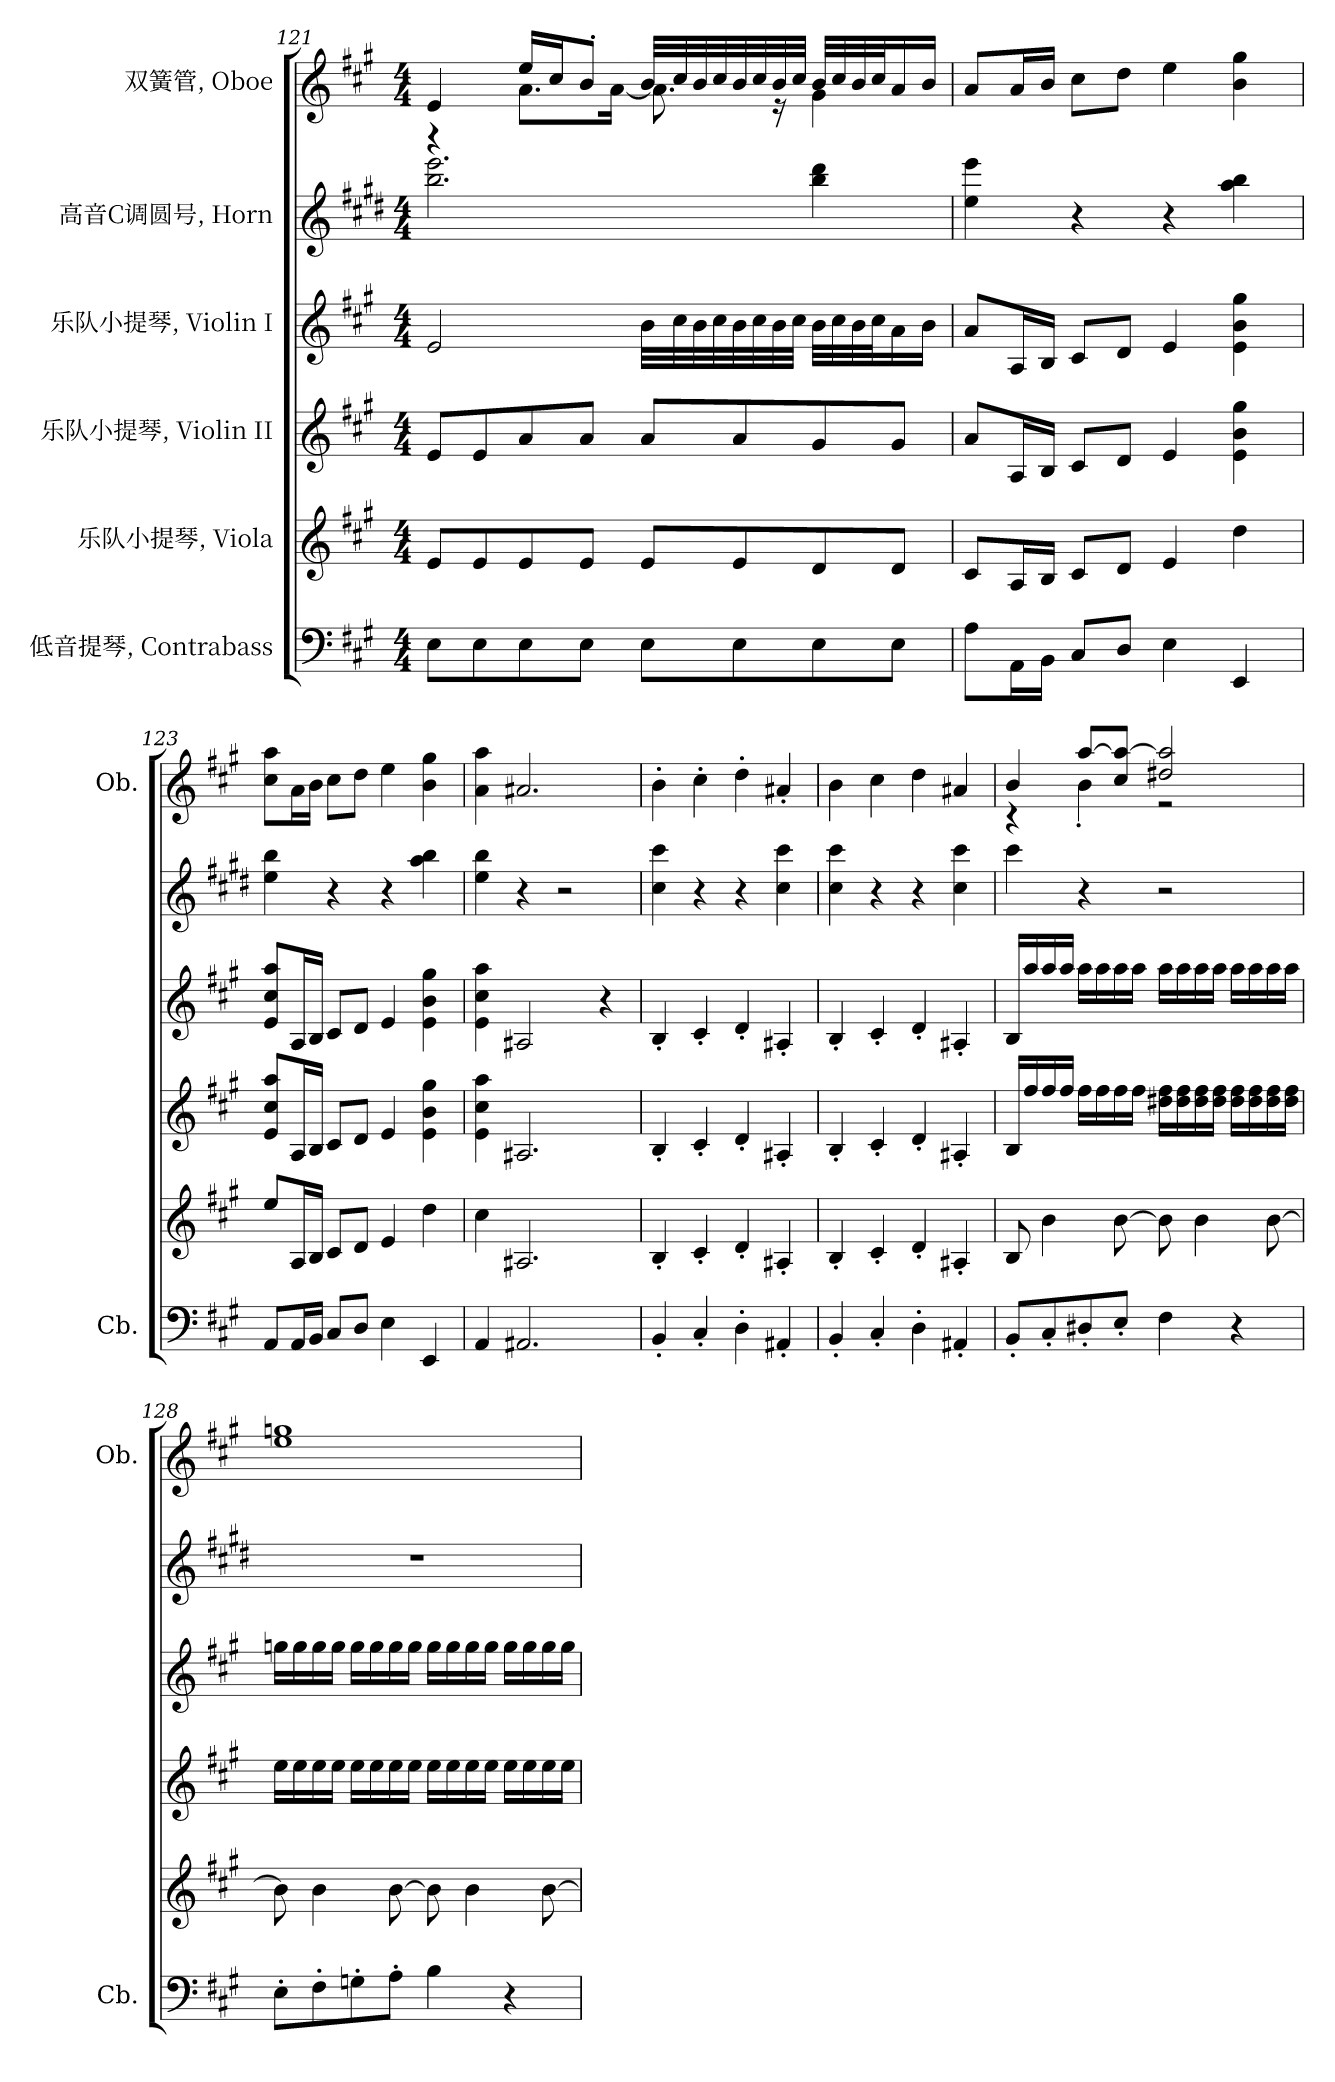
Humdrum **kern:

**kern	**kern	**kern	**kern	**kern	**kern
*part6	*part5	*part4	*part3	*part2	*part1
*staff6	*staff5	*staff4	*staff3	*staff2	*staff1
*I"低音提琴, Contrabass	*I"乐队小提琴, Viola	*I"乐队小提琴, Violin II	*I"乐队小提琴, Violin I	*I"高音C调圆号, Horn	*I"双簧管, Oboe
*I'Cb.	*	*	*	*	*I'Ob.
!!LO:PB:g=z
*clefF4	*clefG2	*clefG2	*clefG2	*clefG2	*clefG2
*ITrd7c12	*	*	*	*ITrd4c7	*
*k[f#c#g#]	*k[f#c#g#]	*k[f#c#g#]	*k[f#c#g#]	*k[f#c#g#]	*k[f#c#g#]
*M4/4	*M4/4	*M4/4	*M4/4	*M4/4	*M4/4
=121	=121	=121	=121	=121	=121
*	*	*	*	*	*^
8EE\L	8e/L	8e/L	2e/	2.ee\ 2.aa\	4e/	4r
8EE\	8e/	8e/	.	.	.	.
8EE\	8e/	8a/	.	.	16ee/LL	8.a\L
.	.	.	.	.	16cc#/J	.
8EE\J	8e/J	8a/J	.	.	8b'/J	.
.	.	.	.	.	.	[16a\Jk
8EE\L	8e/L	8a/L	32b\LLL	.	32b/LLL	8.a\]
.	.	.	32cc#\	.	32cc#/	.
.	.	.	32b\	.	32b/	.
.	.	.	32cc#\	.	32cc#/	.
8EE\	8e/	8a/	32b\	.	32b/	.
.	.	.	32cc#\	.	32cc#/	.
.	.	.	32b\	.	32b/	16r
.	.	.	32cc#\JJJ	.	32cc#/JJJ	.
8EE\	8d/	8g#/	32b\LLL	4ee\ 4gg#\	32b/LLL	4g#\
.	.	.	32cc#\	.	32cc#/	.
.	.	.	32b\	.	32b/	.
.	.	.	32cc#\J	.	32cc#/J	.
8EE\J	8d/J	8g#/J	16a\	.	16a/	.
.	.	.	16b\JJ	.	16b/JJ	.
*	*	*	*	*	*v	*v
=122	=122	=122	=122	=122	=122
8AA\L	8c#/L	8a/L	8a/L	4a\ 4aa\	8a/L
16AAA\L	16A/L	16A/L	16A/L	.	16a/L
16BBB\JJ	16B/JJ	16B/JJ	16B/JJ	.	16b/JJ
8CC#/L	8c#/L	8c#/L	8c#/L	4r	8cc#\L
8DD/J	8d/J	8d/J	8d/J	.	8dd\J
4EE\	4e/	4e/	4e/	4r	4ee\
4EEE/	4dd\	4e\ 4b\ 4gg#\	4e\ 4b\ 4gg#\	4dd\ 4ee\	4b\ 4gg#\
=123	=123	=123	=123	=123	=123
8AAA/L	8ee/L	8e/ 8cc#/ 8aa/L	8e/ 8cc#/ 8aa/L	4a\ 4ee\	8cc#\ 8aa\L
16AAA/L	16A/L	16A/L	16A/L	.	16a\L
16BBB/JJ	16B/JJ	16B/JJ	16B/JJ	.	16b\JJ
8CC#/L	8c#/L	8c#/L	8c#/L	4r	8cc#\L
8DD/J	8d/J	8d/J	8d/J	.	8dd\J
4EE\	4e/	4e/	4e/	4r	4ee\
4EEE/	4dd\	4e\ 4b\ 4gg#\	4e\ 4b\ 4gg#\	4dd\ 4ee\	4b\ 4gg#\
!!LO:LB:g=z
=124	=124	=124	=124	=124	=124
4AAA/	4cc#\	4e\ 4cc#\ 4aa\	4e\ 4cc#\ 4aa\	4a\ 4ee\	4a\ 4aa\
2.AAA#X/	2.A#X/	2.A#X/	2A#X/	4r	2.a#X/
.	.	.	.	2r	.
.	.	.	4r	.	.
=125	=125	=125	=125	=125	=125
4BBB'/	4B'/	4B'/	4B'/	4f#\ 4ff#\	4b'\
4CC#'/	4c#'/	4c#'/	4c#'/	4r	4cc#'\
4DD'\	4d'/	4d'/	4d'/	4r	4dd'\
4AAA#X'/	4A#X'/	4A#X'/	4A#X'/	4f#\ 4ff#\	4a#X'/
=126	=126	=126	=126	=126	=126
4BBB'/	4B'/	4B'/	4B'/	4f#\ 4ff#\	4b\
4CC#'/	4c#'/	4c#'/	4c#'/	4r	4cc#\
4DD'\	4d'/	4d'/	4d'/	4r	4dd\
4AAA#X'/	4A#X'/	4A#X'/	4A#X'/	4f#\ 4ff#\	4a#X/
=127	=127	=127	=127	=127	=127
*	*	*	*	*	*^
8BBB'/L	8B/	16B/LL	16B/LL	4ff#\	4b/	4r
.	.	16ff#/	16aa/	.	.	.
8CC#'/	4b\	16ff#/	16aa/	.	.	.
.	.	16ff#/JJ	16aa/JJ	.	.	.
8DD#X'/	.	16ff#\LL	16aa\LL	4r	[8aa/L	4b'\
.	.	16ff#\	16aa\	.	.	.
8EE'/J	[8b\	16ff#\	16aa\	.	8cc#/ 8aa/_J	.
.	.	16ff#\JJ	16aa\JJ	.	.	.
4FF#\	8b\]	16dd#X\ 16ff#\LL	16aa\LL	2r	2dd#X/ 2aa/]	2r
.	.	16dd#\ 16ff#\	16aa\	.	.	.
.	4b\	16dd#\ 16ff#\	16aa\	.	.	.
.	.	16dd#\ 16ff#\JJ	16aa\JJ	.	.	.
4r	.	16dd#\ 16ff#\LL	16aa\LL	.	.	.
.	.	16dd#\ 16ff#\	16aa\	.	.	.
.	[8b\	16dd#\ 16ff#\	16aa\	.	.	.
.	.	16dd#\ 16ff#\JJ	16aa\JJ	.	.	.
*	*	*	*	*	*v	*v
!!LO:PB:g=z
=128	=128	=128	=128	=128	=128
8EE'\L	8b\]	16ee\LL	16ggn\LL	1r	1ee 1ggn
.	.	16ee\	16gg\	.	.
8FF#'\	4b\	16ee\	16gg\	.	.
.	.	16ee\JJ	16gg\JJ	.	.
8GGn'\	.	16ee\LL	16gg\LL	.	.
.	.	16ee\	16gg\	.	.
8AA'\J	[8b\	16ee\	16gg\	.	.
.	.	16ee\JJ	16gg\JJ	.	.
4BB\	8b\]	16ee\LL	16gg\LL	.	.
.	.	16ee\	16gg\	.	.
.	4b\	16ee\	16gg\	.	.
.	.	16ee\JJ	16gg\JJ	.	.
4r	.	16ee\LL	16gg\LL	.	.
.	.	16ee\	16gg\	.	.
.	[8b\	16ee\	16gg\	.	.
.	.	16ee\JJ	16gg\JJ	.	.
=	=	=	=	=	=
*-	*-	*-	*-	*-	*-
